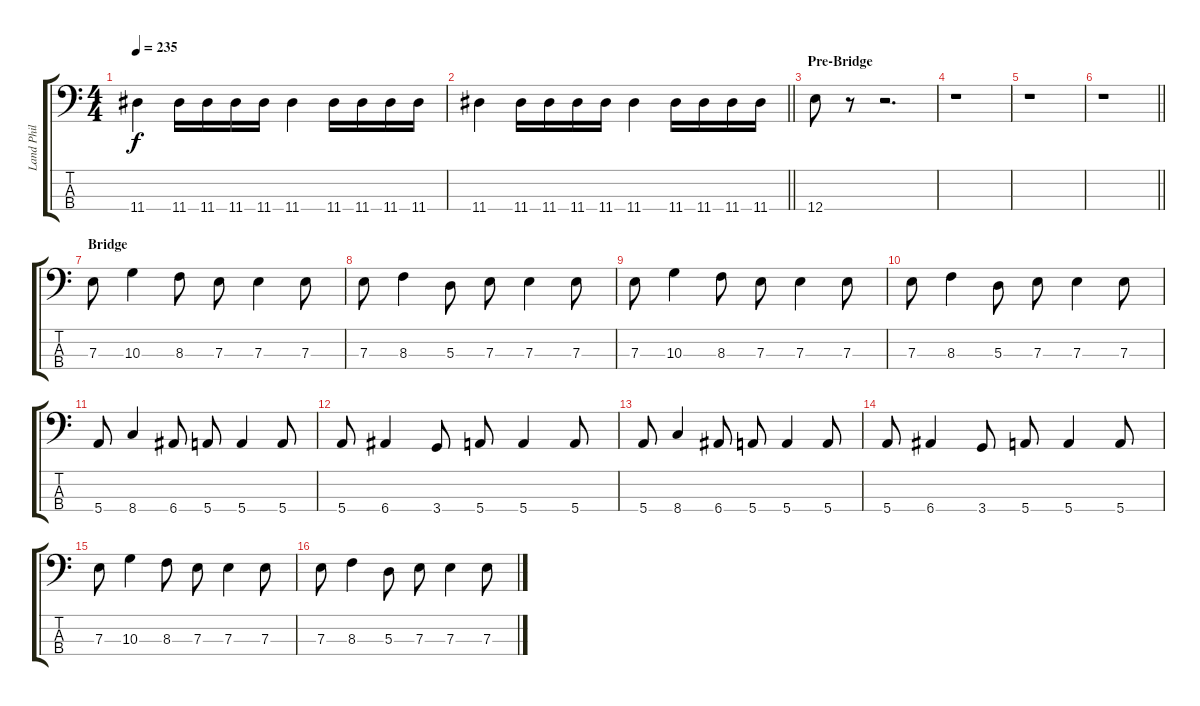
\track ("Land Phil" "Land Phil") {instrument electricbasspick}
\staff {score tabs}
\tuning (G2 D2 A1 E1) {hide}
\ts (4 4)
\tempo 235
\clef f4
\ks c
11.4.4{dy f} 11.4.16 11.4.16 11.4.16 11.4.16 11.4.4 11.4.16 11.4.16 11.4.16 11.4.16 |
\barLineRight lightlight
11.4.4 11.4.16 11.4.16 11.4.16 11.4.16 11.4.4 11.4.16 11.4.16 11.4.16 11.4.16 |
\section ("" "Pre-Bridge")
12.4.8 r.8 r.2{d} |
r.1 |
r.1 |
\barLineRight lightlight
r.1 |
\section ("" "Bridge")
7.3.8 10.3.4 8.3.8 7.3.8 7.3.4 7.3.8 |
7.3.8 8.3.4 5.3.8 7.3.8 7.3.4 7.3.8 |
7.3.8 10.3.4 8.3.8 7.3.8 7.3.4 7.3.8 |
7.3.8 8.3.4 5.3.8 7.3.8 7.3.4 7.3.8 |
5.4.8 8.4.4 6.4.8 5.4.8 5.4.4 5.4.8 |
5.4.8 6.4.4 3.4.8 5.4.8 5.4.4 5.4.8 |
5.4.8 8.4.4 6.4.8 5.4.8 5.4.4 5.4.8 |
5.4.8 6.4.4 3.4.8 5.4.8 5.4.4 5.4.8 |
7.3.8 10.3.4 8.3.8 7.3.8 7.3.4 7.3.8 |
7.3.8 8.3.4 5.3.8 7.3.8 7.3.4 7.3.8
